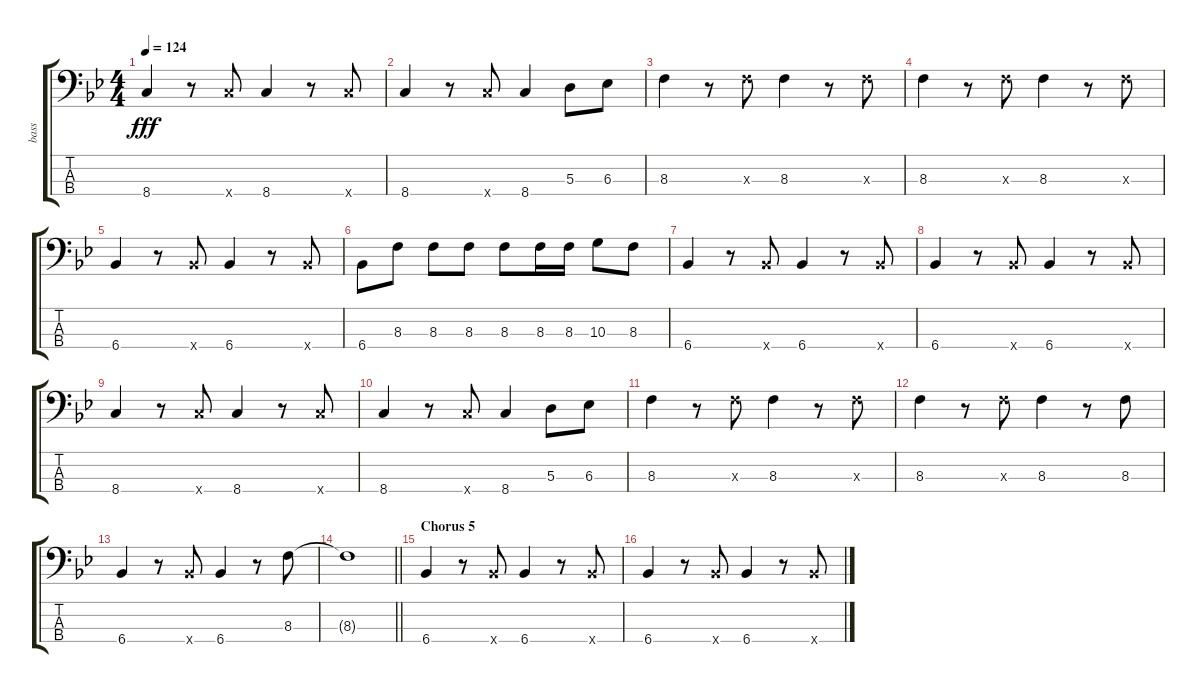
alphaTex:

\track ("bass" "bass") {instrument electricbassfinger}
\staff {score tabs}
\tuning (G2 D2 A1 E1) {hide}
\ts (4 4)
\tempo 124
\clef f4
\ks bb
8.4.4{dy fff} r.8 8.4{x}.8 8.4.4 r.8 8.4{x}.8 |
8.4.4 r.8 8.4{x}.8 8.4.4 5.3.8 6.3.8 |
8.3.4 r.8 8.3{x}.8 8.3.4 r.8 8.3{x}.8 |
8.3.4 r.8 8.3{x}.8 8.3.4 r.8 8.3{x}.8 |
6.4.4 r.8 6.4{x}.8 6.4.4 r.8 6.4{x}.8 |
6.4.8 8.3.8 8.3.8 8.3.8 8.3.8 8.3.16 8.3.16 10.3.8 8.3.8 |
6.4.4 r.8 6.4{x}.8 6.4.4 r.8 6.4{x}.8 |
6.4.4 r.8 6.4{x}.8 6.4.4 r.8 6.4{x}.8 |
8.4.4 r.8 8.4{x}.8 8.4.4 r.8 8.4{x}.8 |
8.4.4 r.8 8.4{x}.8 8.4.4 5.3.8 6.3.8 |
8.3.4 r.8 8.3{x}.8 8.3.4 r.8 8.3{x}.8 |
8.3.4 r.8 8.3{x}.8 8.3.4 r.8 8.3.8 |
6.4.4 r.8 6.4{x}.8 6.4.4 r.8 8.3.8 |
\barLineRight lightlight
8.3{t}.1 |
\section ("" "Chorus 5")
6.4.4 r.8 6.4{x}.8 6.4.4 r.8 6.4{x}.8 |
6.4.4 r.8 6.4{x}.8 6.4.4 r.8 6.4{x}.8
